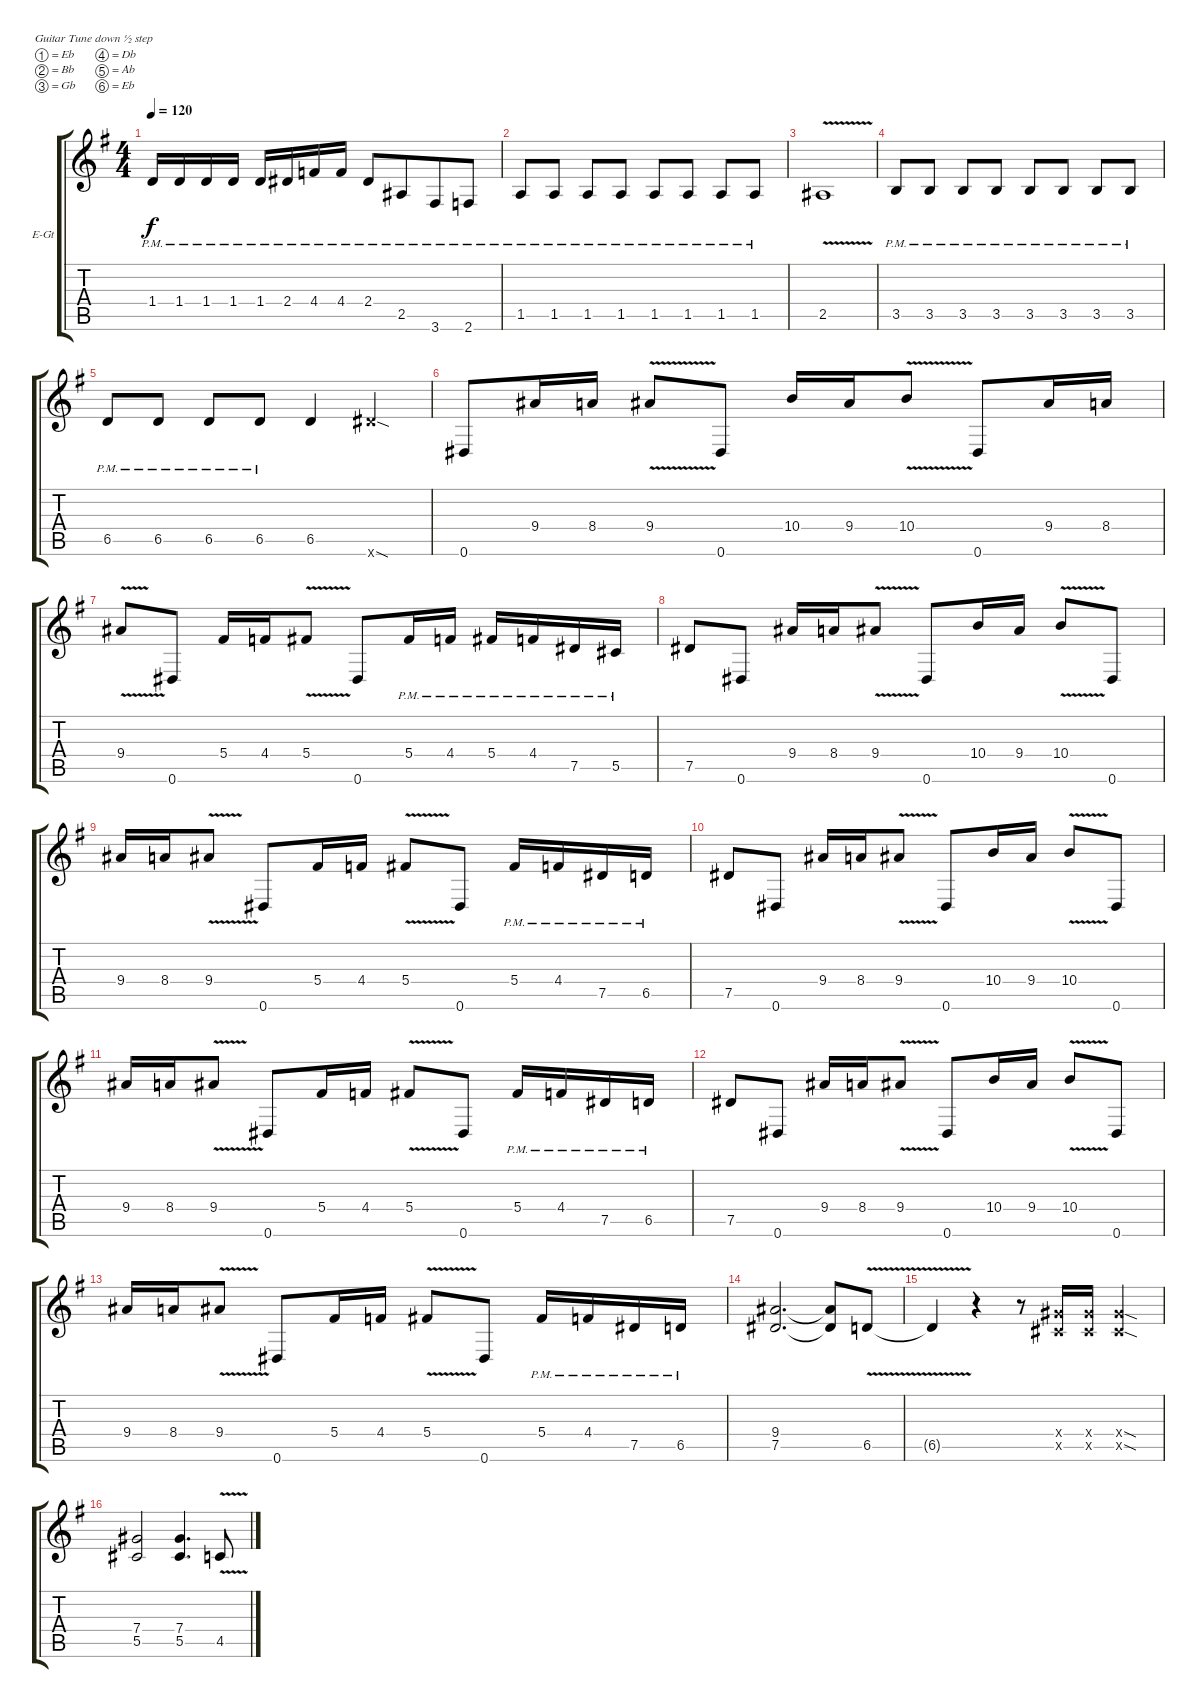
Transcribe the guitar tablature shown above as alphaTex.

\bracketExtendMode groupsimilarinstruments
\firstSystemTrackNameOrientation horizontal
\otherSystemsTrackNameOrientation horizontal
\track ("Guitar - Yngwie J. Malmsteen" "E-Gt") {instrument overdrivenguitar}
\staff {score tabs}
\tuning (Eb4 Bb3 Gb3 Db3 Ab2 Eb2)
\ts (4 4)
\tempo 120
\clef g2
\ks eminor
1.4{pm}.16{dy f} 1.4{pm}.16 1.4{pm}.16 1.4{pm}.16 1.4{pm}.16 2.4{pm}.16 4.4{pm}.16 4.4{pm}.16 2.4{pm}.8 2.5{pm}.8{beam merge} 3.6{pm}.8 2.6{pm}.8 |
1.5{pm}.8 1.5{pm}.8 1.5{pm}.8 1.5{pm}.8 1.5{pm}.8 1.5{pm}.8 1.5{pm}.8 1.5{pm}.8 |
2.5{v}.1 |
3.5{pm}.8 3.5{pm}.8 3.5{pm}.8 3.5{pm}.8 3.5{pm}.8 3.5{pm}.8 3.5{pm}.8 3.5{pm}.8 |
6.5{pm}.8 6.5{pm}.8 6.5{pm}.8 6.5{pm}.8 6.5.4 12.6{sod x}.4 |
0.6.8 9.4.16 8.4.16 9.4{v}.8 0.6.8 10.4.16 9.4.16 10.4{v}.8 0.6.8 9.4.16 8.4.16 |
9.4{v}.8 0.6.8 5.4.16 4.4.16 5.4{v}.8 0.6.8 5.4{pm}.16 4.4{pm}.16 5.4{pm}.16 4.4{pm}.16 7.5{pm}.16 5.5{pm}.16 |
7.5.8 0.6.8 9.4.16 8.4.16 9.4{v}.8 0.6.8 10.4.16 9.4.16 10.4{v}.8 0.6.8 |
9.4.16 8.4.16 9.4{v}.8 0.6.8 5.4.16 4.4.16 5.4{v}.8 0.6.8 5.4{pm}.16 4.4{pm}.16 7.5{pm}.16 6.5{pm}.16 |
7.5.8 0.6.8 9.4.16 8.4.16 9.4{v}.8 0.6.8 10.4.16 9.4.16 10.4{v}.8 0.6.8 |
9.4.16 8.4.16 9.4{v}.8 0.6.8 5.4.16 4.4.16 5.4{v}.8 0.6.8 5.4{pm}.16 4.4{pm}.16 7.5{pm}.16 6.5{pm}.16 |
7.5.8 0.6.8 9.4.16 8.4.16 9.4{v}.8 0.6.8 10.4.16 9.4.16 10.4{v}.8 0.6.8 |
9.4.16 8.4.16 9.4{v}.8 0.6.8 5.4.16 4.4.16 5.4{v}.8 0.6.8 5.4{pm}.16 4.4{pm}.16 7.5{pm}.16 6.5{pm}.16 |
(9.4 7.5).2{d} (9.4{t} 7.5{t}).8 6.5{v}.8 |
6.5{v t}.4 r.4 r.8 (7.4{x} 5.5{x}).16 (7.4{x} 5.5{x}).16 (7.4{sod x} 5.5{sod x}).4 |
(7.4 5.5).2 (7.4 5.5).4{d} 4.5{v}.8
